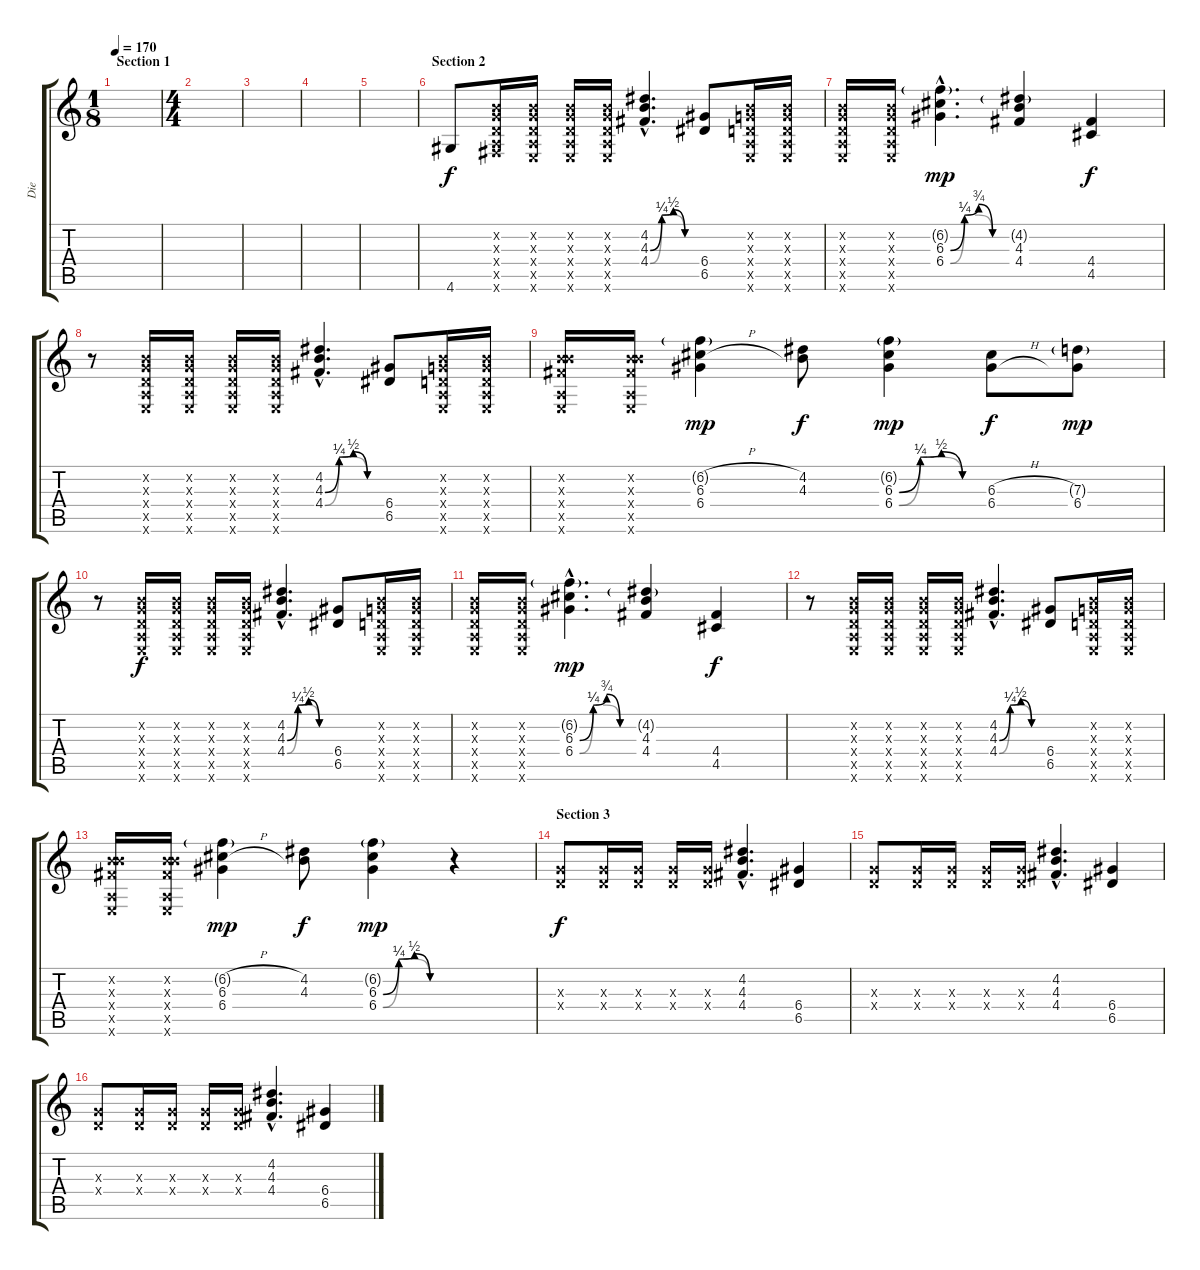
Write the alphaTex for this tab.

\track ("Die" "Die") {instrument overdrivenguitar}
\staff {score tabs}
\tuning (E4 B3 G3 D3 A2 E2) {hide}
\ts (1 8)
\section ("" "Section 1")
\tempo 170
\clef g2
\ks c
|
\ts (4 4)
|
|
|
|
\section ("" "Section 2")
4.6.8 (0.2{x} 0.3{x} 0.4{x} 0.5{x} 2.6{x}).16 (0.2{x} 0.3{x} 0.4{x} 0.5{x} 0.6{x}).16 (0.2{x} 0.3{x} 0.4{x} 0.5{x} 0.6{x}).16 (0.2{x} 0.3{x} 0.4{x} 0.5{x} 0.6{x}).16 (4.2{hac} 4.3{be (custom 0 0 15 1 30 2 45 0 60 0) hac} 4.4{be (custom 0 0 15 1 30 1 45 0 60 0) hac}).4{d} (6.4 6.5).8 (0.2{x} 0.3{x} 0.4{x} 0.5{x} 0.6{x}).16 (0.2{x} 0.3{x} 0.4{x} 0.5{x} 0.6{x}).16 |
(0.2{x} 0.3{x} 0.4{x} 0.5{x} 0.6{x}).16 (0.2{x} 0.3{x} 0.4{x} 0.5{x} 0.6{x}).16 (6.2{g hac} 6.3{be (custom 0 0 15 1 30 3 45 0 60 0) hac} 6.4{be (custom 0 0 15 1 30 1 45 0 60 0) hac}).4{d dy mp} (4.2{g} 4.3 4.4).4 (4.4 4.5).4{dy f} |
r.8 (0.2{x} 0.3{x} 0.4{x} 0.5{x} 0.6{x}).16 (0.2{x} 0.3{x} 0.4{x} 0.5{x} 0.6{x}).16 (0.2{x} 0.3{x} 0.4{x} 0.5{x} 0.6{x}).16 (0.2{x} 0.3{x} 0.4{x} 0.5{x} 0.6{x}).16 (4.2{hac} 4.3{be (custom 0 0 15 1 30 2 45 0 60 0) hac} 4.4{be (custom 0 0 15 1 30 1 45 0 60 0) hac}).4{d} (6.4 6.5).8 (0.2{x} 0.3{x} 0.4{x} 0.5{x} 0.6{x}).16 (0.2{x} 0.3{x} 0.4{x} 0.5{x} 0.6{x}).16 |
(0.2{x} 4.3{x} 4.4{x} 0.5{x} 0.6{x}).16 (0.2{x} 4.3{x} 4.4{x} 0.5{x} 0.6{x}).16 (6.2{h g} 6.3{h} 6.4).4{dy mp} (4.2 4.3).8{dy f} (6.2{g} 6.3{be (custom 0 0 15 1 30 2 45 0 60 0)} 6.4{be (custom 0 0 15 1 30 1 45 0 60 0)}).4{dy mp} (6.3{h} 6.4{h}).8{dy f} (7.3{g} 6.4).8{dy mp} |
r.8 (0.2{x} 0.3{x} 0.4{x} 0.5{x} 0.6{x}).16{dy f} (0.2{x} 0.3{x} 0.4{x} 0.5{x} 0.6{x}).16 (0.2{x} 0.3{x} 0.4{x} 0.5{x} 0.6{x}).16 (0.2{x} 0.3{x} 0.4{x} 0.5{x} 0.6{x}).16 (4.2{hac} 4.3{be (custom 0 0 15 1 30 2 45 0 60 0) hac} 4.4{be (custom 0 0 15 1 30 1 45 0 60 0) hac}).4{d} (6.4 6.5).8 (0.2{x} 0.3{x} 0.4{x} 0.5{x} 0.6{x}).16 (0.2{x} 0.3{x} 0.4{x} 0.5{x} 0.6{x}).16 |
(0.2{x} 0.3{x} 0.4{x} 0.5{x} 0.6{x}).16 (0.2{x} 0.3{x} 0.4{x} 0.5{x} 0.6{x}).16 (6.2{g hac} 6.3{be (custom 0 0 15 1 30 3 45 0 60 0) hac} 6.4{be (custom 0 0 15 1 30 1 45 0 60 0) hac}).4{d dy mp} (4.2{g} 4.3 4.4).4 (4.4 4.5).4{dy f} |
r.8 (0.2{x} 0.3{x} 0.4{x} 0.5{x} 0.6{x}).16 (0.2{x} 0.3{x} 0.4{x} 0.5{x} 0.6{x}).16 (0.2{x} 0.3{x} 0.4{x} 0.5{x} 0.6{x}).16 (0.2{x} 0.3{x} 0.4{x} 0.5{x} 0.6{x}).16 (4.2{hac} 4.3{be (custom 0 0 15 1 30 2 45 0 60 0) hac} 4.4{be (custom 0 0 15 1 30 1 45 0 60 0) hac}).4{d} (6.4 6.5).8 (0.2{x} 0.3{x} 0.4{x} 0.5{x} 0.6{x}).16 (0.2{x} 0.3{x} 0.4{x} 0.5{x} 0.6{x}).16 |
(0.2{x} 4.3{x} 4.4{x} 0.5{x} 0.6{x}).16 (0.2{x} 4.3{x} 4.4{x} 0.5{x} 0.6{x}).16 (6.2{h g} 6.3{h} 6.4).4{dy mp} (4.2 4.3).8{dy f} (6.2{g} 6.3{be (custom 0 0 15 1 30 2 45 0 60 0)} 6.4{be (custom 0 0 15 1 30 1 45 0 60 0)}).4{dy mp} r.4 |
\section ("" "Section 3")
(0.3{x} 0.4{x}).8{dy f} (0.3{x} 0.4{x}).16 (0.3{x} 0.4{x}).16 (0.3{x} 0.4{x}).16 (0.3{x} 0.4{x}).16 (4.2{hac} 4.3{hac} 4.4{hac}).4{d} (6.4 6.5).4 |
(0.3{x} 0.4{x}).8 (0.3{x} 0.4{x}).16 (0.3{x} 0.4{x}).16 (0.3{x} 0.4{x}).16 (0.3{x} 0.4{x}).16 (4.2{hac} 4.3{hac} 4.4{hac}).4{d} (6.4 6.5).4 |
(0.3{x} 0.4{x}).8 (0.3{x} 0.4{x}).16 (0.3{x} 0.4{x}).16 (0.3{x} 0.4{x}).16 (0.3{x} 0.4{x}).16 (4.2{hac} 4.3{hac} 4.4{hac}).4{d} (6.4 6.5).4
